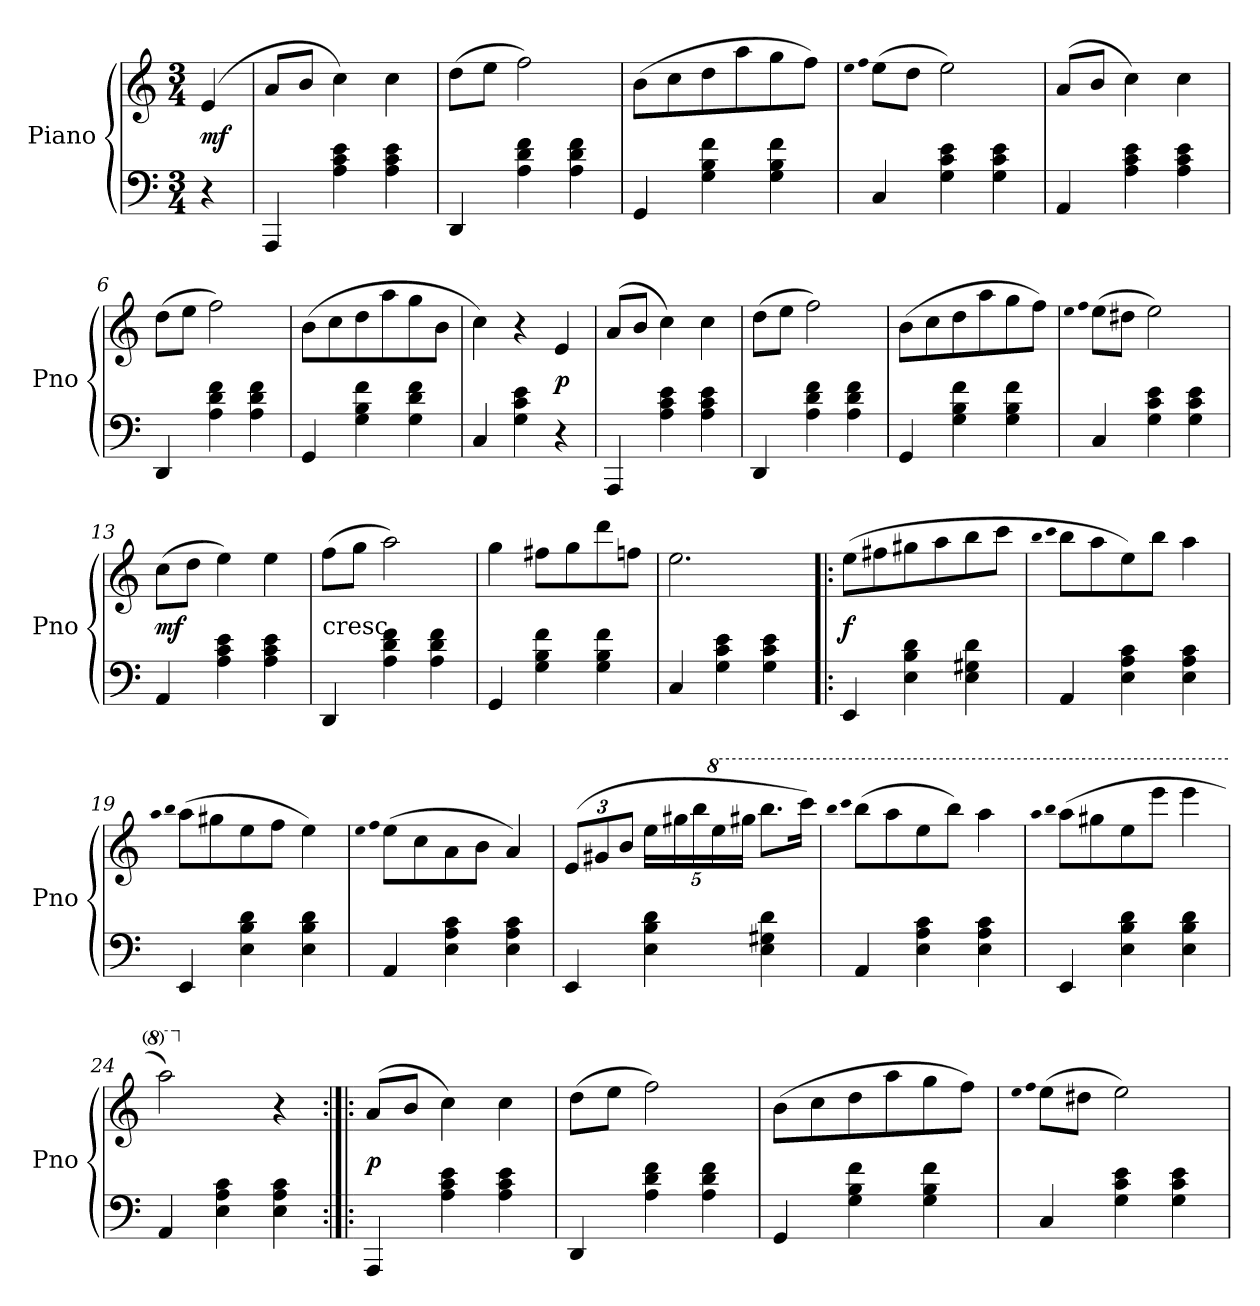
**kern	**kern	**dynam
*part1	*part1	*part1
*staff2	*staff1	*staff1/2
*I"Piano	*	*
*I'Pno	*	*
*clefF4	*clefG2	*
*k[]	*k[]	*
*M3/4	*M3/4	*
*MM120	*MM120	*
=	=	=
4r	(4e/	mf
=1	=1	=1
4AAA/	8a/L	.
.	8b/J	.
4A\ 4c\ 4e\	4cc\)	.
4A\ 4c\ 4e\	4cc\	.
=2	=2	=2
4DD/	(8dd\L	.
.	8ee\J	.
4A\ 4d\ 4f\	2ff\)	.
4A\ 4d\ 4f\	.	.
=3	=3	=3
4GG/	(8b\L	.
.	8cc\	.
4G\ 4B\ 4f\	8dd\	.
.	8aa\	.
4G\ 4B\ 4f\	8gg\	.
.	8ff\J)	.
=4	=4	=4
.	qee	.
.	qff	.
4C/	(8ee\L	.
.	8dd\J	.
4G\ 4c\ 4e\	2ee\)	.
4G\ 4c\ 4e\	.	.
=5	=5	=5
4AA/	(8a/L	.
.	8b/J	.
4A\ 4c\ 4e\	4cc\)	.
4A\ 4c\ 4e\	4cc\	.
=6	=6	=6
4DD/	(8dd\L	.
.	8ee\J	.
4A\ 4d\ 4f\	2ff\)	.
4A\ 4d\ 4f\	.	.
=7	=7	=7
4GG/	(8b\L	.
.	8cc\	.
4G\ 4B\ 4f\	8dd\	.
.	8aa\	.
4G\ 4d\ 4f\	8gg\	.
.	8b\J	.
=8	=8	=8
4C/	4cc\)	.
4G\ 4c\ 4e\	4r	.
4r	4e/	p
=9	=9	=9
4AAA/	(8a/L	.
.	8b/J	.
4A\ 4c\ 4e\	4cc\)	.
4A\ 4c\ 4e\	4cc\	.
=10	=10	=10
4DD/	(8dd\L	.
.	8ee\J	.
4A\ 4d\ 4f\	2ff\)	.
4A\ 4d\ 4f\	.	.
=11	=11	=11
4GG/	(8b\L	.
.	8cc\	.
4G\ 4B\ 4f\	8dd\	.
.	8aa\	.
4G\ 4B\ 4f\	8gg\	.
.	8ff\J)	.
=12	=12	=12
.	qee	.
.	qff	.
4C/	(8ee\L	.
.	8dd#X\J	.
4G\ 4c\ 4e\	2ee\)	.
4G\ 4c\ 4e\	.	.
=13	=13	=13
4AA/	(8cc\L	mf
.	8dd\J	.
4A\ 4c\ 4e\	4ee\)	.
4A\ 4c\ 4e\	4ee\	.
=14	=14	=14
!	!LO:TX:c:t=cresc.	!
4DD/	(8ff\L	.
.	8gg\J	.
4A\ 4d\ 4f\	2aa\)	.
4A\ 4d\ 4f\	.	.
=15	=15	=15
4GG/	4gg\	.
4G\ 4B\ 4f\	8ff#X\L	.
.	8gg\	.
4G\ 4B\ 4f\	8ddd\	.
.	8ffn\J	.
=16	=16	=16
4C/	2.ee\	.
4G\ 4c\ 4e\	.	.
4G\ 4c\ 4e\	.	.
=17!|:	=17!|:	=17!|:
4EE/	(8ee\L	f
.	8ff#X\	.
4E\ 4B\ 4d\	8gg#X\	.
.	8aa\	.
4E\ 4G#X\ 4d\	8bb\	.
.	8ccc\J	.
=18	=18	=18
.	qbb	.
.	qccc	.
4AA/	8bb\L	.
.	8aa\	.
4E\ 4A\ 4c\	8ee\)	.
.	8bb\J	.
4E\ 4A\ 4c\	4aa\	.
=19	=19	=19
.	qaa	.
.	qbb	.
4EE/	(8aa\L	.
.	8gg#X\	.
4E\ 4B\ 4d\	8ee\	.
.	8ff\J	.
4E\ 4B\ 4d\	4ee\)	.
=20	=20	=20
.	qee	.
.	qff	.
4AA/	(8ee\L	.
.	8cc\	.
4E\ 4A\ 4c\	8a\	.
.	8b\J	.
4E\ 4A\ 4c\	4a/)	.
=21	=21	=21
4EE/	(12e/L	.
.	12g#X/	.
.	12b/J	.
4E\ 4B\ 4d\	20ee\LL	.
.	20gg#X\	.
.	20bb\	.
*	*8va	*
.	20eee\	.
.	20ggg#X\JJ	.
4E\ 4G#X\ 4d\	8.bbb\L	.
.	16cccc\Jk)	.
=22	=22	=22
.	qbbb	.
.	qcccc	.
4AA/	(8bbb\L	.
.	8aaa\	.
4E\ 4A\ 4c\	8eee\	.
.	8bbb\J)	.
4E\ 4A\ 4c\	4aaa\	.
=23	=23	=23
.	qaaa	.
.	qbbb	.
4EE/	(8aaa\L	.
.	8ggg#X\	.
4E\ 4B\ 4d\	8eee\	.
.	8eeee\J	.
4E\ 4B\ 4d\	4eeee\	.
=24	=24	=24
4AA/	2aaa\)	.
4E\ 4A\ 4c\	.	.
*	*X8va	*
4E\ 4A\ 4c\	4r	.
=25:|!|:	=25:|!|:	=25:|!|:
4AAA/	(8a/L	p
.	8b/J	.
4A\ 4c\ 4e\	4cc\)	.
4A\ 4c\ 4e\	4cc\	.
=26	=26	=26
4DD/	(8dd\L	.
.	8ee\J	.
4A\ 4d\ 4f\	2ff\)	.
4A\ 4d\ 4f\	.	.
=27	=27	=27
4GG/	(8b\L	.
.	8cc\	.
4G\ 4B\ 4f\	8dd\	.
.	8aa\	.
4G\ 4B\ 4f\	8gg\	.
.	8ff\J)	.
=28	=28	=28
.	qee	.
.	qff	.
4C/	(8ee\L	.
.	8dd#X\J	.
4G\ 4c\ 4e\	2ee\)	.
4G\ 4c\ 4e\	.	.
=	=	=
*-	*-	*-
